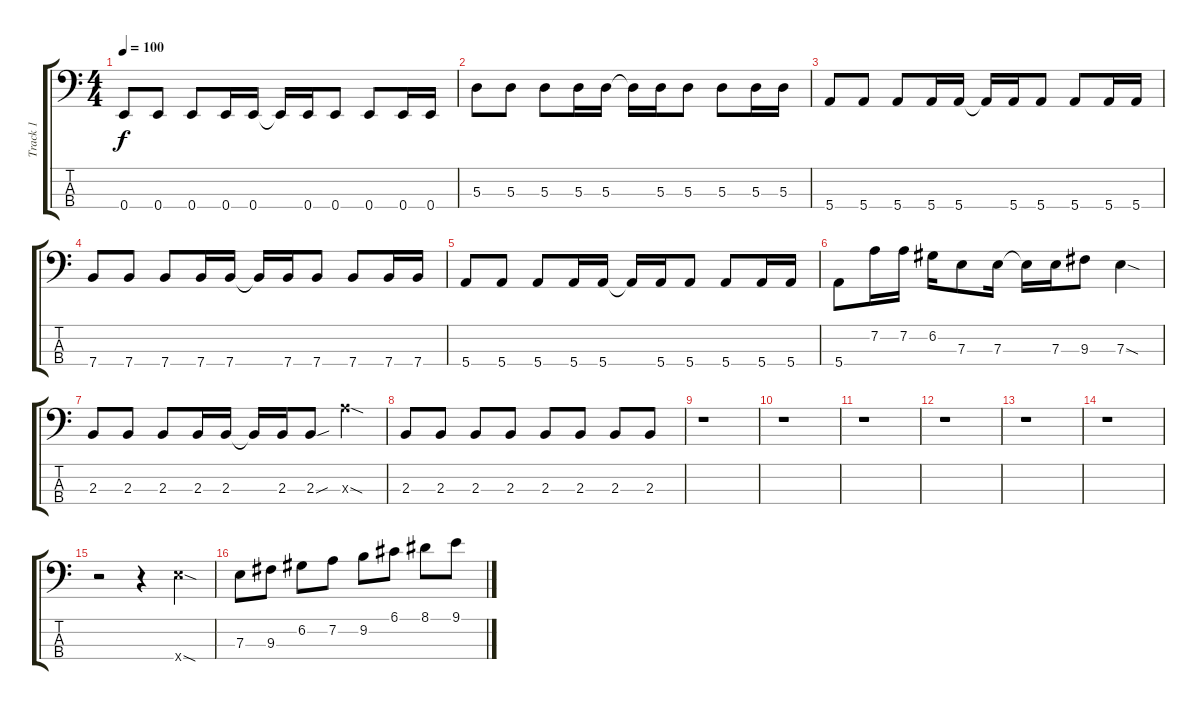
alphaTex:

\track ("Track 1" "Track 1") {instrument electricbassfinger}
\staff {score tabs}
\tuning (G2 D2 A1 E1) {hide}
\ts (4 4)
\tempo 100
\clef f4
\ks c
0.4.8{dy f} 0.4.8 0.4.8 0.4.16 0.4.16 0.4{t}.16 0.4.16 0.4.8 0.4.8 0.4.16 0.4.16 |
5.3.8 5.3.8 5.3.8 5.3.16 5.3.16 5.3{t}.16 5.3.16 5.3.8 5.3.8 5.3.16 5.3.16 |
5.4.8 5.4.8 5.4.8 5.4.16 5.4.16 5.4{t}.16 5.4.16 5.4.8 5.4.8 5.4.16 5.4.16 |
7.4.8 7.4.8 7.4.8 7.4.16 7.4.16 7.4{t}.16 7.4.16 7.4.8 7.4.8 7.4.16 7.4.16 |
5.4.8 5.4.8 5.4.8 5.4.16 5.4.16 5.4{t}.16 5.4.16 5.4.8 5.4.8 5.4.16 5.4.16 |
5.4.8 7.2.16 7.2.16 6.2.16 7.3.8 7.3.16 7.3{t}.16 7.3.16 9.3.8 7.3{sod}.4 |
2.3.8 2.3.8 2.3.8 2.3.16 2.3.16 2.3{t}.16 2.3.16 2.3{sou}.8 12.3{sod x}.4 |
2.3.8 2.3.8 2.3.8 2.3.8 2.3.8 2.3.8 2.3.8 2.3.8 |
r.1 |
r.1 |
r.1 |
r.1 |
r.1 |
r.1 |
r.2 r.4 12.4{sod x}.4 |
7.3.8 9.3.8 6.2.8 7.2.8 9.2.8 6.1.8 8.1.8 9.1.8
